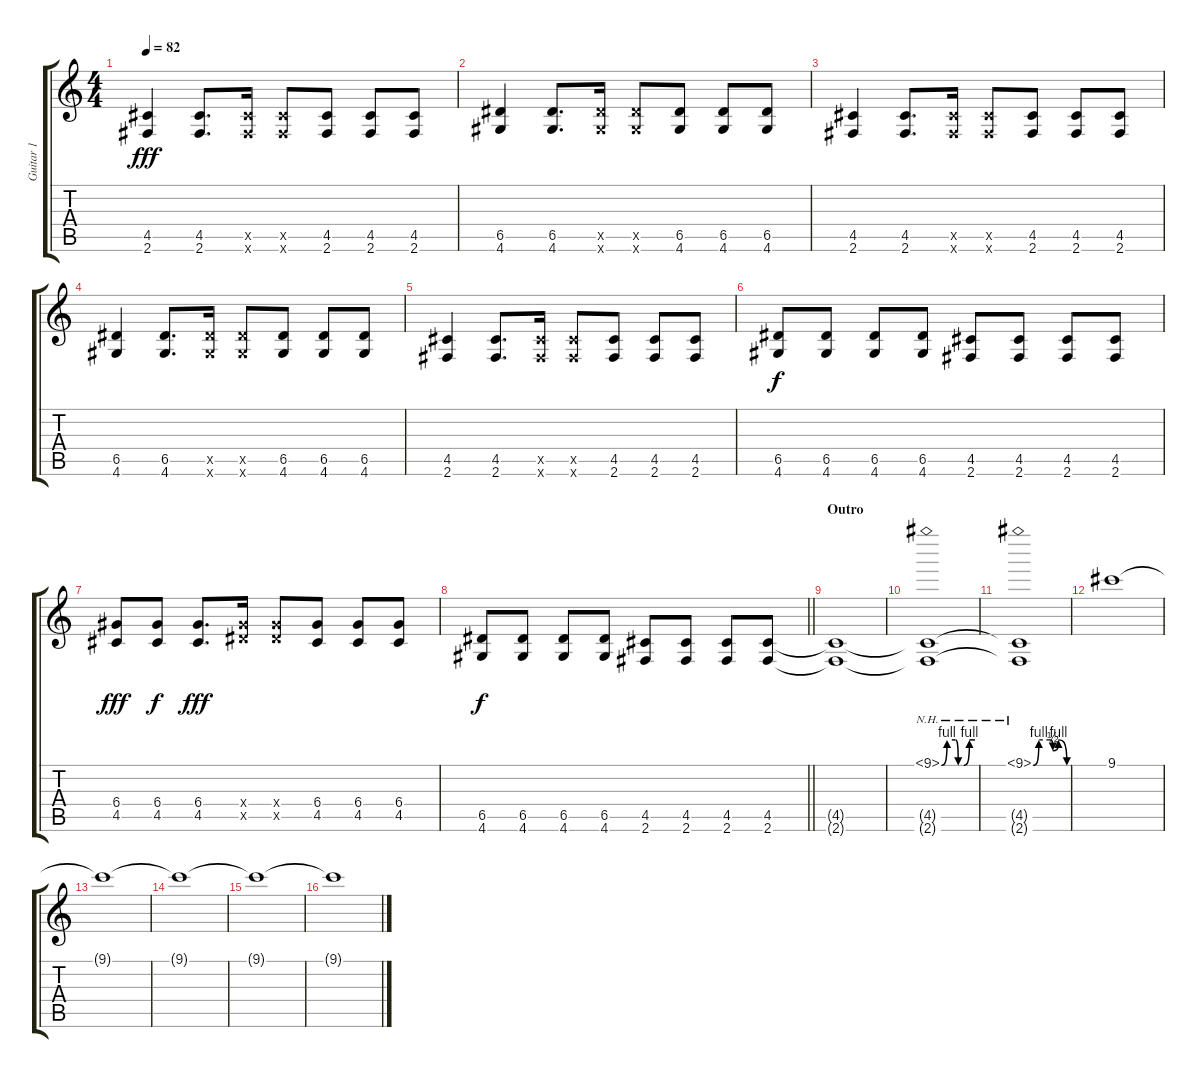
\track ("Guitar 1" "Guitar 1") {instrument overdrivenguitar}
\staff {score tabs}
\tuning (E4 B3 G3 D3 A2 E2) {hide}
\ts (4 4)
\tempo 82
\clef g2
\ks c
(4.5 2.6).4{dy fff} (4.5 2.6).8{d} (4.5{x} 2.6{x}).16 (4.5{x} 2.6{x}).8 (4.5 2.6).8 (4.5 2.6).8 (4.5 2.6).8 |
(6.5 4.6).4 (6.5 4.6).8{d} (6.5{x} 4.6{x}).16 (6.5{x} 4.6{x}).8 (6.5 4.6).8 (6.5 4.6).8 (6.5 4.6).8 |
(4.5 2.6).4 (4.5 2.6).8{d} (4.5{x} 2.6{x}).16 (4.5{x} 2.6{x}).8 (4.5 2.6).8 (4.5 2.6).8 (4.5 2.6).8 |
(6.5 4.6).4 (6.5 4.6).8{d} (6.5{x} 4.6{x}).16 (6.5{x} 4.6{x}).8 (6.5 4.6).8 (6.5 4.6).8 (6.5 4.6).8 |
(4.5 2.6).4 (4.5 2.6).8{d} (4.5{x} 2.6{x}).16 (4.5{x} 2.6{x}).8 (4.5 2.6).8 (4.5 2.6).8 (4.5 2.6).8 |
(6.5 4.6).8{dy f} (6.5 4.6).8 (6.5 4.6).8 (6.5 4.6).8 (4.5 2.6).8 (4.5 2.6).8 (4.5 2.6).8 (4.5 2.6).8 |
(6.4 4.5).8{dy fff} (6.4 4.5).8{dy f} (6.4 4.5).8{d dy fff} (6.4{x} 6.5{x}).16 (6.4{x} 6.5{x}).8 (6.4 4.5).8 (6.4 4.5).8 (6.4 4.5).8 |
\barLineRight lightlight
(6.5 4.6).8{dy f} (6.5 4.6).8 (6.5 4.6).8 (6.5 4.6).8 (4.5 2.6).8 (4.5 2.6).8 (4.5 2.6).8 (4.5 2.6).8 |
\section ("" "Outro")
(4.5{t} 2.6{t}).1 |
(9.1{be (custom 0 0 10 4 25 4 30 0 40 0 50 4 60 4) nh} 4.5{t} 2.6{t}).1 |
(9.1{be (custom 0 0 10 4 30 4 35 2 45 4 60 0) nh} 4.5{t} 2.6{t}).1 |
9.1.1 |
9.1{t}.1 |
9.1{t}.1 |
9.1{t}.1 |
9.1{t}.1
